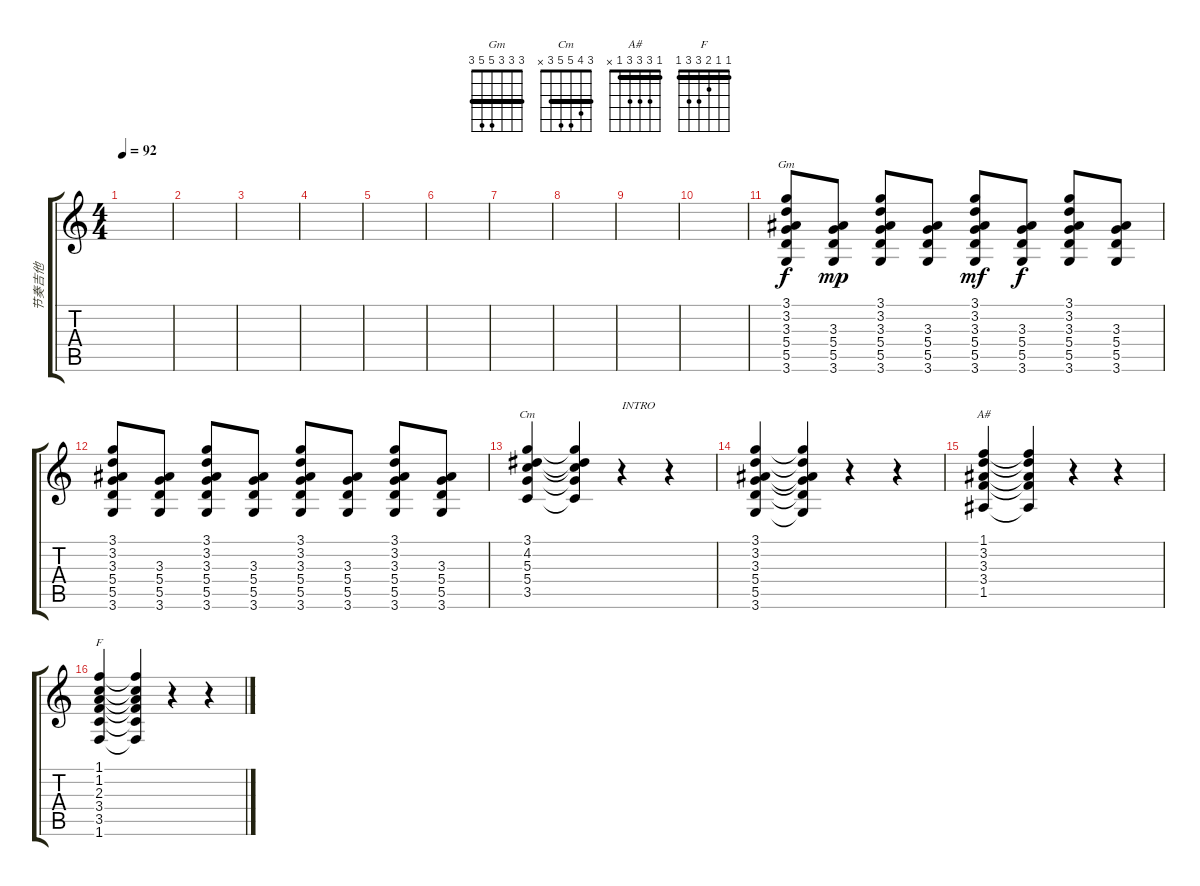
\track ("节奏吉他" "节奏吉他") {instrument overdrivenguitar}
\staff {score tabs}
\tuning (E4 B3 G3 D3 A2 E2) {hide}
\chord ("Gm" 3 3 3 5 5 3) {barre 3}
\chord ("Cm" 3 4 5 5 3 x) {barre 3}
\chord ("A#" 1 3 3 3 1 x) {barre 1}
\chord ("F" 1 1 2 3 3 1) {barre 1}
\ts (4 4)
\tempo 92
\clef g2
\ks c
|
|
|
|
|
|
|
|
|
|
(3.1 3.2 3.3 5.4 5.5 3.6).8{ch "Gm" instrument acousticguitarsteel} (3.3 5.4 5.5 3.6).8{dy mp} (3.1 3.2 3.3 5.4 5.5 3.6).8 (3.3 5.4 5.5 3.6).8 (3.1 3.2 3.3 5.4 5.5 3.6).8{dy mf} (3.3 5.4 5.5 3.6).8{dy f} (3.1 3.2 3.3 5.4 5.5 3.6).8 (3.3 5.4 5.5 3.6).8 |
(3.1 3.2 3.3 5.4 5.5 3.6).8 (3.3 5.4 5.5 3.6).8 (3.1 3.2 3.3 5.4 5.5 3.6).8 (3.3 5.4 5.5 3.6).8 (3.1 3.2 3.3 5.4 5.5 3.6).8 (3.3 5.4 5.5 3.6).8 (3.1 3.2 3.3 5.4 5.5 3.6).8 (3.3 5.4 5.5 3.6).8 |
(3.1 4.2 5.3 5.4 3.5).4{ch "Cm" volume 5 balance 5 instrument overdrivenguitar} (3.1{t} 4.2{t} 5.3{t} 5.4{t} 3.5{t}).4 r.4{txt "INTRO"} r.4 |
(3.1 3.2 3.3 5.4 5.5 3.6).4 (3.1{t} 3.2{t} 3.3{t} 5.4{t} 5.5{t} 3.6{t}).4 r.4 r.4 |
(1.1 3.2 3.3 3.4 1.5).4{ch "A#"} (1.1{t} 3.2{t} 3.3{t} 3.4{t} 1.5{t}).4 r.4 r.4 |
(1.1 1.2 2.3 3.4 3.5 1.6).4{ch "F"} (1.1{t} 1.2{t} 2.3{t} 3.4{t} 3.5{t} 1.6{t}).4 r.4 r.4
